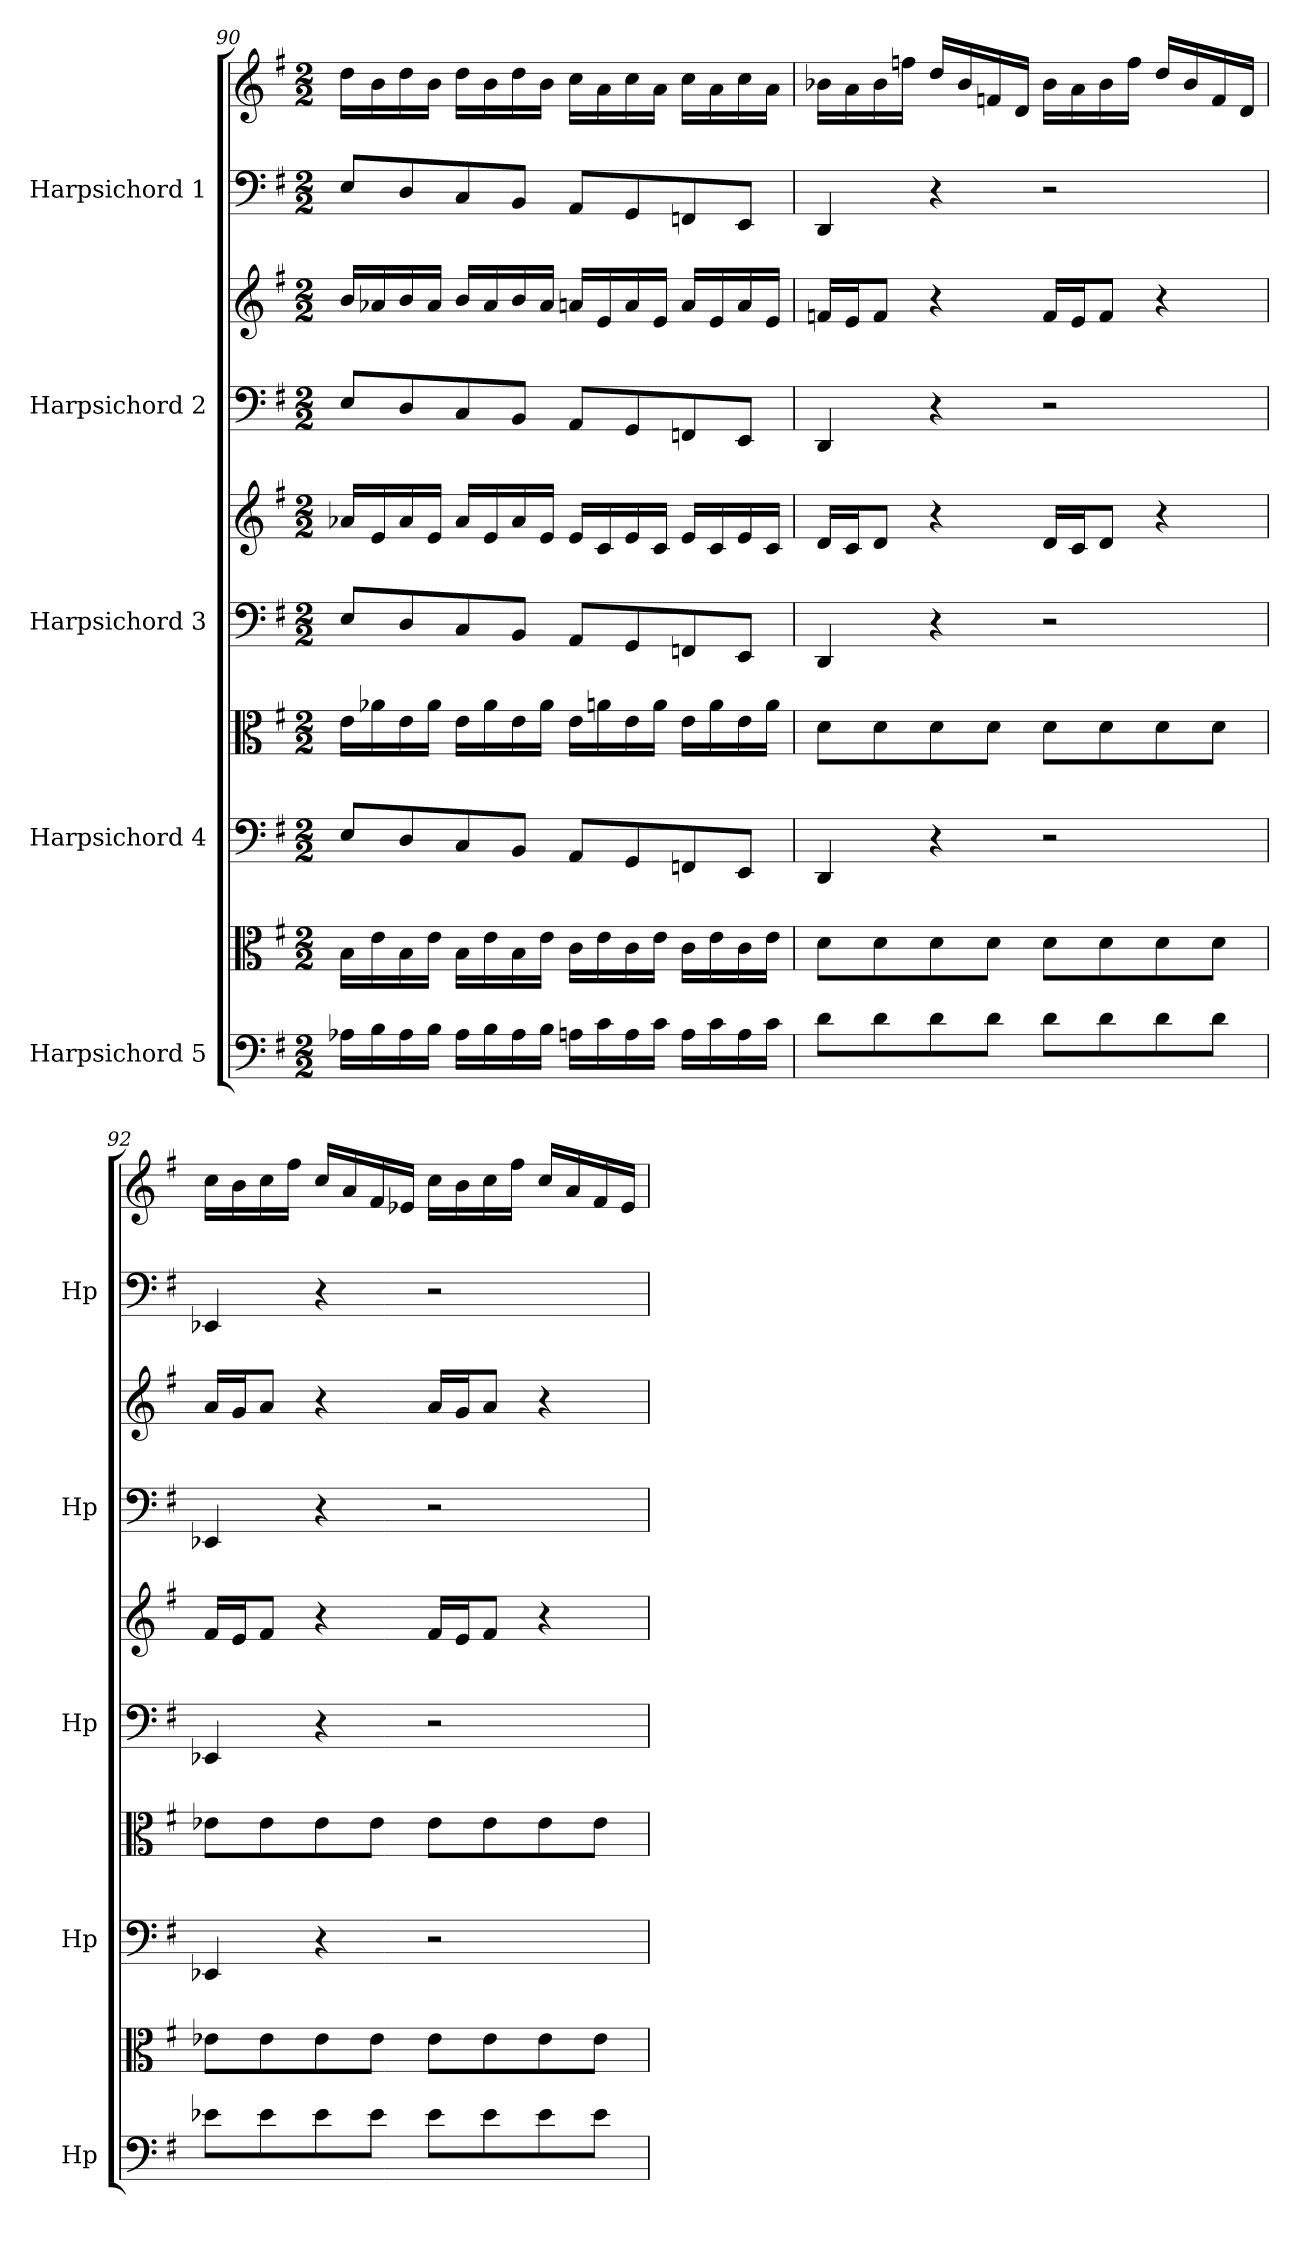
**kern	**kern	**kern	**kern	**kern	**kern	**kern	**kern	**kern	**kern
*part5	*part5	*part4	*part4	*part3	*part3	*part2	*part2	*part1	*part1
*staff10	*staff9	*staff8	*staff7	*staff6	*staff5	*staff4	*staff3	*staff2	*staff1
*I"Harpsichord 5	*	*I"Harpsichord 4	*	*I"Harpsichord 3	*	*I"Harpsichord 2	*	*I"Harpsichord 1	*
*I'Hp	*	*I'Hp	*	*I'Hp	*	*I'Hp	*	*I'Hp	*
*clefF4	*clefC3	*clefF4	*clefC3	*clefF4	*clefG2	*clefF4	*clefG2	*clefF4	*clefG2
*k[f#]	*k[f#]	*k[f#]	*k[f#]	*k[f#]	*k[f#]	*k[f#]	*k[f#]	*k[f#]	*k[f#]
*M2/2	*M2/2	*M2/2	*M2/2	*M2/2	*M2/2	*M2/2	*M2/2	*M2/2	*M2/2
=90	=90	=90	=90	=90	=90	=90	=90	=90	=90
16A-X\LL	16B\LL	8E/L	16e\LL	8E/L	16a-X/LL	8E/L	16b/LL	8E/L	16dd\LL
16B\	16e\	.	16a-X\	.	16e/	.	16a-X/	.	16b\
16A-\	16B\	8D/	16e\	8D/	16a-/	8D/	16b/	8D/	16dd\
16B\JJ	16e\JJ	.	16a-\JJ	.	16e/JJ	.	16a-/JJ	.	16b\JJ
16A-\LL	16B\LL	8C/	16e\LL	8C/	16a-/LL	8C/	16b/LL	8C/	16dd\LL
16B\	16e\	.	16a-\	.	16e/	.	16a-/	.	16b\
16A-\	16B\	8BB/J	16e\	8BB/J	16a-/	8BB/J	16b/	8BB/J	16dd\
16B\JJ	16e\JJ	.	16a-\JJ	.	16e/JJ	.	16a-/JJ	.	16b\JJ
16An\LL	16c\LL	8AA/L	16e\LL	8AA/L	16e/LL	8AA/L	16an/LL	8AA/L	16cc\LL
16c\	16e\	.	16an\	.	16c/	.	16e/	.	16a\
16A\	16c\	8GG/	16e\	8GG/	16e/	8GG/	16a/	8GG/	16cc\
16c\JJ	16e\JJ	.	16a\JJ	.	16c/JJ	.	16e/JJ	.	16a\JJ
16A\LL	16c\LL	8FFn/	16e\LL	8FFn/	16e/LL	8FFn/	16a/LL	8FFn/	16cc\LL
16c\	16e\	.	16a\	.	16c/	.	16e/	.	16a\
16A\	16c\	8EE/J	16e\	8EE/J	16e/	8EE/J	16a/	8EE/J	16cc\
16c\JJ	16e\JJ	.	16a\JJ	.	16c/JJ	.	16e/JJ	.	16a\JJ
!!LO:PB:g=z
=91	=91	=91	=91	=91	=91	=91	=91	=91	=91
8d\L	8d\L	4DD/	8d\L	4DD/	16d/LL	4DD/	16fn/LL	4DD/	16b-X\LL
.	.	.	.	.	16c/J	.	16e/J	.	16a\
8d\	8d\	.	8d\	.	8d/J	.	8f/J	.	16b-\
.	.	.	.	.	.	.	.	.	16ffn\JJ
8d\	8d\	4r	8d\	4r	4r	4r	4r	4r	16dd/LL
.	.	.	.	.	.	.	.	.	16b-/
8d\J	8d\J	.	8d\J	.	.	.	.	.	16fn/
.	.	.	.	.	.	.	.	.	16d/JJ
8d\L	8d\L	2r	8d\L	2r	16d/LL	2r	16f/LL	2r	16b-\LL
.	.	.	.	.	16c/J	.	16e/J	.	16a\
8d\	8d\	.	8d\	.	8d/J	.	8f/J	.	16b-\
.	.	.	.	.	.	.	.	.	16ff\JJ
8d\	8d\	.	8d\	.	4r	.	4r	.	16dd/LL
.	.	.	.	.	.	.	.	.	16b-/
8d\J	8d\J	.	8d\J	.	.	.	.	.	16f/
.	.	.	.	.	.	.	.	.	16d/JJ
=92	=92	=92	=92	=92	=92	=92	=92	=92	=92
8e-X\L	8e-X\L	4EE-X/	8e-X\L	4EE-X/	16f#/LL	4EE-X/	16a/LL	4EE-X/	16cc\LL
.	.	.	.	.	16e/J	.	16g/J	.	16b\
8e-\	8e-\	.	8e-\	.	8f#/J	.	8a/J	.	16cc\
.	.	.	.	.	.	.	.	.	16ff#\JJ
8e-\	8e-\	4r	8e-\	4r	4r	4r	4r	4r	16cc/LL
.	.	.	.	.	.	.	.	.	16a/
8e-\J	8e-\J	.	8e-\J	.	.	.	.	.	16f#/
.	.	.	.	.	.	.	.	.	16e-X/JJ
8e-\L	8e-\L	2r	8e-\L	2r	16f#/LL	2r	16a/LL	2r	16cc\LL
.	.	.	.	.	16e/J	.	16g/J	.	16b\
8e-\	8e-\	.	8e-\	.	8f#/J	.	8a/J	.	16cc\
.	.	.	.	.	.	.	.	.	16ff#\JJ
8e-\	8e-\	.	8e-\	.	4r	.	4r	.	16cc/LL
.	.	.	.	.	.	.	.	.	16a/
8e-\J	8e-\J	.	8e-\J	.	.	.	.	.	16f#/
.	.	.	.	.	.	.	.	.	16e-/JJ
=	=	=	=	=	=	=	=	=	=
*-	*-	*-	*-	*-	*-	*-	*-	*-	*-
